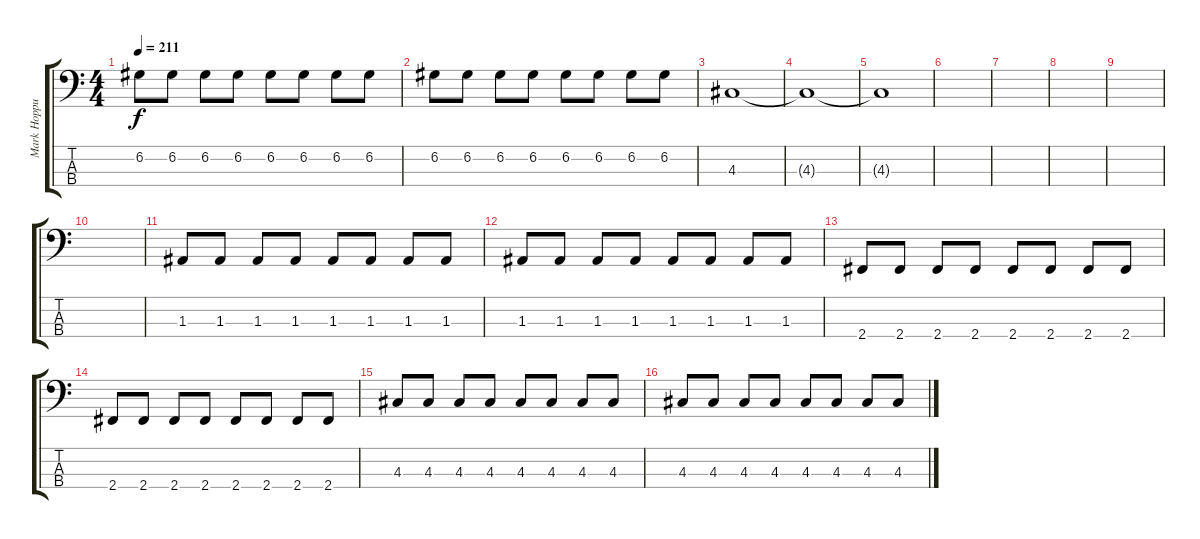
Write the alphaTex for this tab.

\track ("Mark Hoppus (Bass)" "Mark Hoppu") {instrument electricbasspick}
\staff {score tabs}
\tuning (G2 D2 A1 E1) {hide}
\ts (4 4)
\tempo 211
\clef f4
\ks c
6.2.8{dy f} 6.2.8 6.2.8 6.2.8 6.2.8 6.2.8 6.2.8 6.2.8 |
6.2.8 6.2.8 6.2.8 6.2.8 6.2.8 6.2.8 6.2.8 6.2.8 |
4.3.1 |
4.3{t}.1 |
4.3{t}.1 |
|
|
|
|
|
1.3.8 1.3.8 1.3.8 1.3.8 1.3.8 1.3.8 1.3.8 1.3.8 |
1.3.8 1.3.8 1.3.8 1.3.8 1.3.8 1.3.8 1.3.8 1.3.8 |
2.4.8 2.4.8 2.4.8 2.4.8 2.4.8 2.4.8 2.4.8 2.4.8 |
2.4.8 2.4.8 2.4.8 2.4.8 2.4.8 2.4.8 2.4.8 2.4.8 |
4.3.8 4.3.8 4.3.8 4.3.8 4.3.8 4.3.8 4.3.8 4.3.8 |
4.3.8 4.3.8 4.3.8 4.3.8 4.3.8 4.3.8 4.3.8 4.3.8
